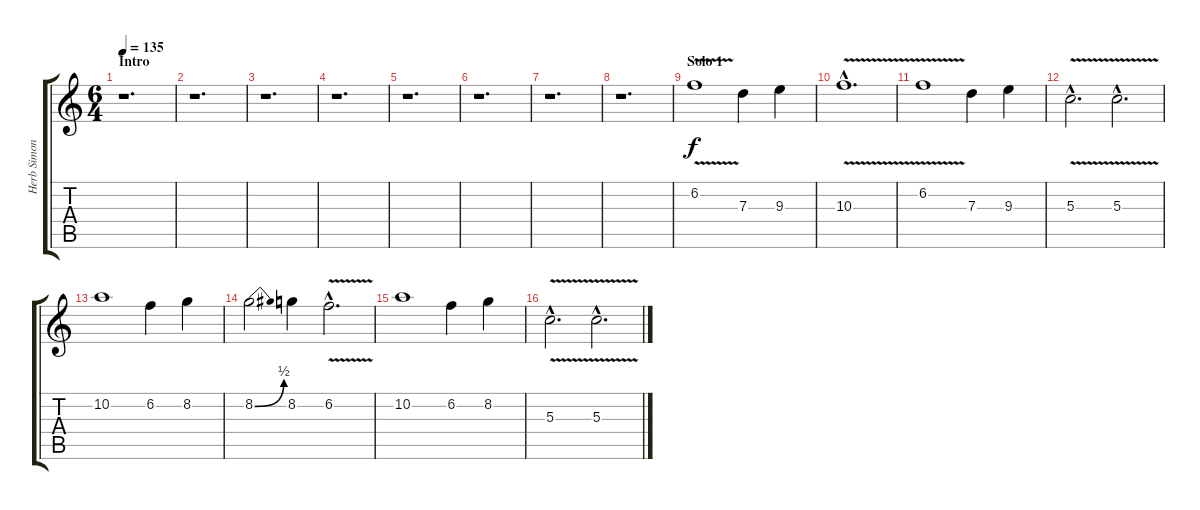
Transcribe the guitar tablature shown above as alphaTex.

\track ("Herb Simonsen" "Herb Simon") {instrument distortionguitar}
\staff {score tabs}
\tuning (E4 B3 G3 D3 A2 E2) {hide}
\ts (6 4)
\section ("" "Intro")
\tempo 135
\clef g2
\ks c
r.1{d dy f instrument distortionguitar} |
r.1{d} |
r.1{d} |
r.1{d} |
r.1{d} |
r.1{d} |
r.1{d} |
r.1{d} |
\section ("" "Solo 1")
6.2{v}.1{instrument electricguitarclean} 7.3.4 9.3.4 |
10.3{v hac}.1{d} |
6.2{v}.1 7.3.4 9.3.4 |
5.3{v hac}.2{d} 5.3{v hac}.2{d} |
\section ("" "")
10.2.1 6.2.4 8.2.4 |
8.2{be (bend 0 0 60 2)}.2 8.2.4 6.2{v hac}.2{d} |
10.2.1 6.2.4 8.2.4 |
5.3{v hac}.2{d} 5.3{v hac}.2{d}
